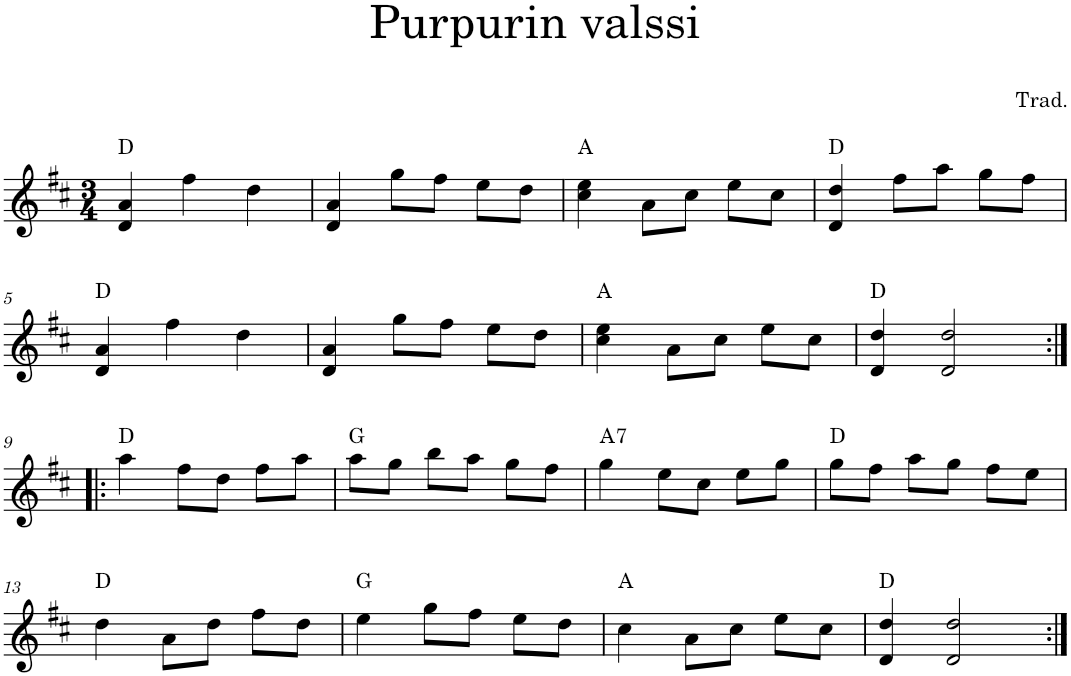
**kern	**harte
*part1	*part1
*staff1	*
*I"Violin	*
*I'Vln.	*
*clefG2	*
*k[f#c#]	*
*M3/4	*
=1	=1
4d/ 4a/	D:maj
4ff#\	.
4dd\	.
=2	=2
4d/ 4a/	.
8gg\L	.
8ff#\J	.
8ee\L	.
8dd\J	.
=3	=3
4cc#\ 4ee\	A:maj
8a\L	.
8cc#\J	.
8ee\L	.
8cc#\J	.
=4	=4
4d/ 4dd/	D:maj
8ff#\L	.
8aa\J	.
8gg\L	.
8ff#\J	.
!!LO:LB:g=z
=5	=5
4d/ 4a/	D:maj
4ff#\	.
4dd\	.
=6	=6
4d/ 4a/	.
8gg\L	.
8ff#\J	.
8ee\L	.
8dd\J	.
=7	=7
4cc#\ 4ee\	A:maj
8a\L	.
8cc#\J	.
8ee\L	.
8cc#\J	.
=8	=8
4d/ 4dd/	D:maj
2d/ 2dd/	.
!!LO:LB:g=z
=9:|!|:	=9:|!|:
4aa\	D:maj
8ff#\L	.
8dd\J	.
8ff#\L	.
8aa\J	.
=10	=10
8aa\L	G:maj
8gg\J	.
8bb\L	.
8aa\J	.
8gg\L	.
8ff#\J	.
=11	=11
!	!LO:H:kt=7
4gg\	A:7
8ee\L	.
8cc#\J	.
8ee\L	.
8gg\J	.
=12	=12
8gg\L	D:maj
8ff#\J	.
8aa\L	.
8gg\J	.
8ff#\L	.
8ee\J	.
!!LO:LB:g=z
=13	=13
4dd\	D:maj
8a\L	.
8dd\J	.
8ff#\L	.
8dd\J	.
=14	=14
4ee\	G:maj
8gg\L	.
8ff#\J	.
8ee\L	.
8dd\J	.
=15	=15
4cc#\	A:maj
8a\L	.
8cc#\J	.
8ee\L	.
8cc#\J	.
=16	=16
4d/ 4dd/	D:maj
2d/ 2dd/	.
=:|!	=:|!
*-	*-
